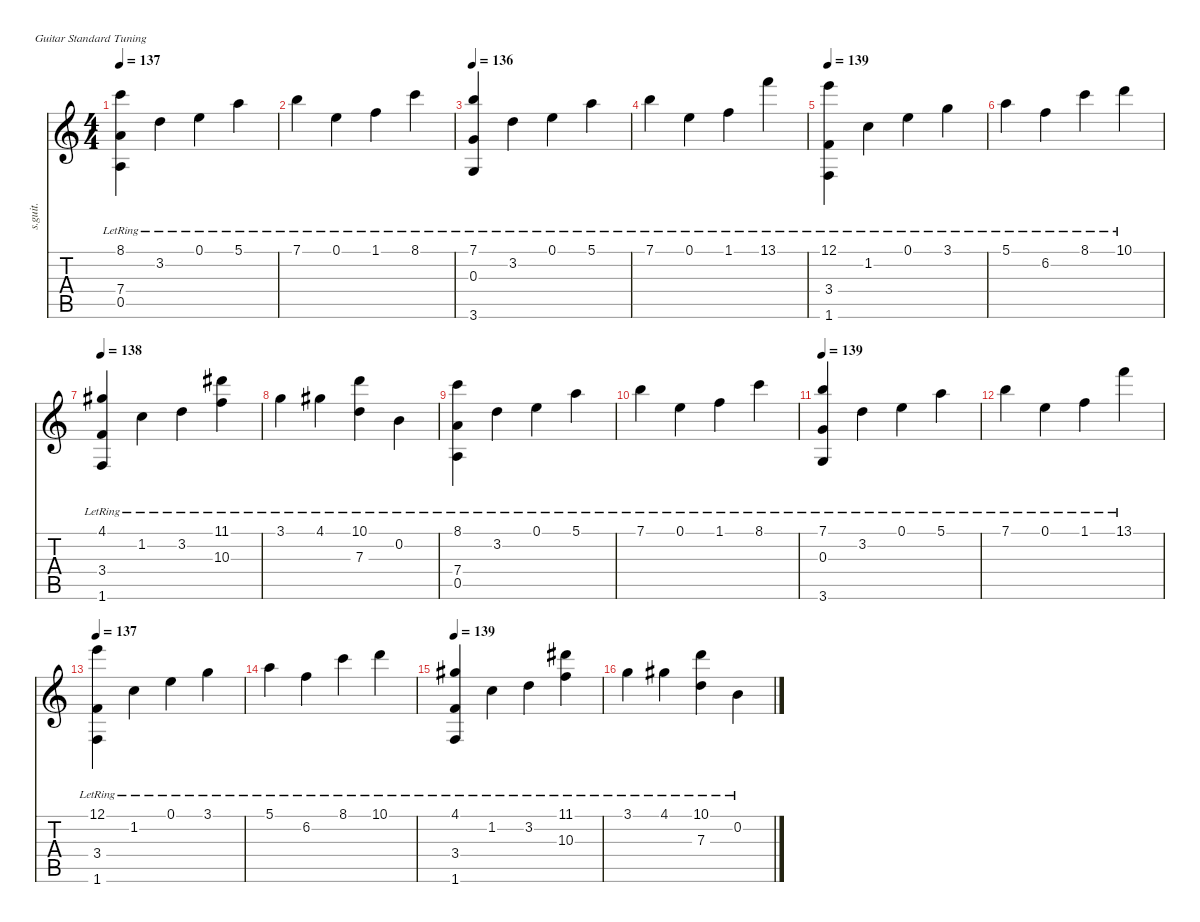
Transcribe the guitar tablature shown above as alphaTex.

\defaultSystemsLayout 4
\hideDynamics
\bracketExtendMode nobrackets
\track ("Acoustic Piano (Right Hand)" "s.guit.") {instrument acousticgrandpiano}
\staff {score tabs}
\tuning (E4 B3 G3 D3 A2 E2)
\displaytranspose 12
\ts (4 4)
\beaming (8 2 2 2 2)
\tempo 137
\clef g2
\ks c
(8.1{lr} 7.4{lr} 0.5{lr}).4{lyrics (0 "") lyrics (1 "") lyrics (2 "") lyrics (3 "") lyrics (4 "") dy f} 3.2{lr}.4{lyrics (0 "") lyrics (1 "") lyrics (2 "") lyrics (3 "") lyrics (4 "")} 0.1{lr}.4{lyrics (0 "") lyrics (1 "") lyrics (2 "") lyrics (3 "") lyrics (4 "")} 5.1{lr}.4{lyrics (0 "") lyrics (1 "") lyrics (2 "") lyrics (3 "") lyrics (4 "")} |
7.1{lr}.4{lyrics (0 "") lyrics (1 "") lyrics (2 "") lyrics (3 "") lyrics (4 "")} 0.1{lr}.4{lyrics (0 "") lyrics (1 "") lyrics (2 "") lyrics (3 "") lyrics (4 "")} 1.1{lr}.4{lyrics (0 "") lyrics (1 "") lyrics (2 "") lyrics (3 "") lyrics (4 "")} 8.1{lr}.4{lyrics (0 "") lyrics (1 "") lyrics (2 "") lyrics (3 "") lyrics (4 "")} |
\tempo 136
(7.1{lr} 0.3{lr} 3.6{lr}).4{lyrics (0 "") lyrics (1 "") lyrics (2 "") lyrics (3 "") lyrics (4 "")} 3.2{lr}.4{lyrics (0 "") lyrics (1 "") lyrics (2 "") lyrics (3 "") lyrics (4 "")} 0.1{lr}.4{lyrics (0 "") lyrics (1 "") lyrics (2 "") lyrics (3 "") lyrics (4 "")} 5.1{lr}.4{lyrics (0 "") lyrics (1 "") lyrics (2 "") lyrics (3 "") lyrics (4 "")} |
7.1{lr}.4{lyrics (0 "") lyrics (1 "") lyrics (2 "") lyrics (3 "") lyrics (4 "")} 0.1{lr}.4{lyrics (0 "") lyrics (1 "") lyrics (2 "") lyrics (3 "") lyrics (4 "")} 1.1{lr}.4{lyrics (0 "") lyrics (1 "") lyrics (2 "") lyrics (3 "") lyrics (4 "")} 13.1{lr}.4{lyrics (0 "") lyrics (1 "") lyrics (2 "") lyrics (3 "") lyrics (4 "")} |
\tempo 139
(12.1{lr} 3.4{lr} 1.6{lr}).4{lyrics (0 "") lyrics (1 "") lyrics (2 "") lyrics (3 "") lyrics (4 "")} 1.2{lr}.4{lyrics (0 "") lyrics (1 "") lyrics (2 "") lyrics (3 "") lyrics (4 "")} 0.1{lr}.4{lyrics (0 "") lyrics (1 "") lyrics (2 "") lyrics (3 "") lyrics (4 "")} 3.1{lr}.4{lyrics (0 "") lyrics (1 "") lyrics (2 "") lyrics (3 "") lyrics (4 "")} |
5.1{lr}.4{lyrics (0 "") lyrics (1 "") lyrics (2 "") lyrics (3 "") lyrics (4 "")} 6.2{lr}.4{lyrics (0 "") lyrics (1 "") lyrics (2 "") lyrics (3 "") lyrics (4 "")} 8.1{lr}.4{lyrics (0 "") lyrics (1 "") lyrics (2 "") lyrics (3 "") lyrics (4 "")} 10.1{lr}.4{lyrics (0 "") lyrics (1 "") lyrics (2 "") lyrics (3 "") lyrics (4 "")} |
\tempo 138
(4.1{lr acc #} 3.4{lr} 1.6{lr}).4{lyrics (0 "") lyrics (1 "") lyrics (2 "") lyrics (3 "") lyrics (4 "")} 1.2{lr}.4{lyrics (0 "") lyrics (1 "") lyrics (2 "") lyrics (3 "") lyrics (4 "")} 3.2{lr}.4{lyrics (0 "") lyrics (1 "") lyrics (2 "") lyrics (3 "") lyrics (4 "")} (11.1{lr acc #} 10.3{lr}).4{lyrics (0 "") lyrics (1 "") lyrics (2 "") lyrics (3 "") lyrics (4 "")} |
3.1{lr}.4{lyrics (0 "") lyrics (1 "") lyrics (2 "") lyrics (3 "") lyrics (4 "")} 4.1{lr acc #}.4{lyrics (0 "") lyrics (1 "") lyrics (2 "") lyrics (3 "") lyrics (4 "")} (10.1{lr} 7.3{lr}).4{lyrics (0 "") lyrics (1 "") lyrics (2 "") lyrics (3 "") lyrics (4 "")} 0.2{lr}.4{lyrics (0 "") lyrics (1 "") lyrics (2 "") lyrics (3 "") lyrics (4 "")} |
(8.1{lr} 7.4{lr} 0.5{lr}).4{lyrics (0 "") lyrics (1 "") lyrics (2 "") lyrics (3 "") lyrics (4 "")} 3.2{lr}.4{lyrics (0 "") lyrics (1 "") lyrics (2 "") lyrics (3 "") lyrics (4 "")} 0.1{lr}.4{lyrics (0 "") lyrics (1 "") lyrics (2 "") lyrics (3 "") lyrics (4 "")} 5.1{lr}.4{lyrics (0 "") lyrics (1 "") lyrics (2 "") lyrics (3 "") lyrics (4 "")} |
7.1{lr}.4{lyrics (0 "") lyrics (1 "") lyrics (2 "") lyrics (3 "") lyrics (4 "")} 0.1{lr}.4{lyrics (0 "") lyrics (1 "") lyrics (2 "") lyrics (3 "") lyrics (4 "")} 1.1{lr}.4{lyrics (0 "") lyrics (1 "") lyrics (2 "") lyrics (3 "") lyrics (4 "")} 8.1{lr}.4{lyrics (0 "") lyrics (1 "") lyrics (2 "") lyrics (3 "") lyrics (4 "")} |
\tempo 139
(7.1{lr} 0.3{lr} 3.6{lr}).4{lyrics (0 "") lyrics (1 "") lyrics (2 "") lyrics (3 "") lyrics (4 "")} 3.2{lr}.4{lyrics (0 "") lyrics (1 "") lyrics (2 "") lyrics (3 "") lyrics (4 "")} 0.1{lr}.4{lyrics (0 "") lyrics (1 "") lyrics (2 "") lyrics (3 "") lyrics (4 "")} 5.1{lr}.4{lyrics (0 "") lyrics (1 "") lyrics (2 "") lyrics (3 "") lyrics (4 "")} |
7.1{lr}.4{lyrics (0 "") lyrics (1 "") lyrics (2 "") lyrics (3 "") lyrics (4 "")} 0.1{lr}.4{lyrics (0 "") lyrics (1 "") lyrics (2 "") lyrics (3 "") lyrics (4 "")} 1.1{lr}.4{lyrics (0 "") lyrics (1 "") lyrics (2 "") lyrics (3 "") lyrics (4 "")} 13.1{lr}.4{lyrics (0 "") lyrics (1 "") lyrics (2 "") lyrics (3 "") lyrics (4 "")} |
\tempo 137
(12.1{lr} 3.4{lr} 1.6{lr}).4{lyrics (0 "") lyrics (1 "") lyrics (2 "") lyrics (3 "") lyrics (4 "")} 1.2{lr}.4{lyrics (0 "") lyrics (1 "") lyrics (2 "") lyrics (3 "") lyrics (4 "")} 0.1{lr}.4{lyrics (0 "") lyrics (1 "") lyrics (2 "") lyrics (3 "") lyrics (4 "")} 3.1{lr}.4{lyrics (0 "") lyrics (1 "") lyrics (2 "") lyrics (3 "") lyrics (4 "")} |
5.1{lr}.4{lyrics (0 "") lyrics (1 "") lyrics (2 "") lyrics (3 "") lyrics (4 "")} 6.2{lr}.4{lyrics (0 "") lyrics (1 "") lyrics (2 "") lyrics (3 "") lyrics (4 "")} 8.1{lr}.4{lyrics (0 "") lyrics (1 "") lyrics (2 "") lyrics (3 "") lyrics (4 "")} 10.1{lr}.4{lyrics (0 "") lyrics (1 "") lyrics (2 "") lyrics (3 "") lyrics (4 "")} |
\tempo 139
(4.1{lr acc #} 3.4{lr} 1.6{lr}).4{lyrics (0 "") lyrics (1 "") lyrics (2 "") lyrics (3 "") lyrics (4 "")} 1.2{lr}.4{lyrics (0 "") lyrics (1 "") lyrics (2 "") lyrics (3 "") lyrics (4 "")} 3.2{lr}.4{lyrics (0 "") lyrics (1 "") lyrics (2 "") lyrics (3 "") lyrics (4 "")} (11.1{lr acc #} 10.3{lr}).4{lyrics (0 "") lyrics (1 "") lyrics (2 "") lyrics (3 "") lyrics (4 "")} |
3.1{lr}.4{lyrics (0 "") lyrics (1 "") lyrics (2 "") lyrics (3 "") lyrics (4 "")} 4.1{lr acc #}.4{lyrics (0 "") lyrics (1 "") lyrics (2 "") lyrics (3 "") lyrics (4 "")} (10.1{lr} 7.3{lr}).4{lyrics (0 "") lyrics (1 "") lyrics (2 "") lyrics (3 "") lyrics (4 "")} 0.2{lr}.4{lyrics (0 "") lyrics (1 "") lyrics (2 "") lyrics (3 "") lyrics (4 "")}
